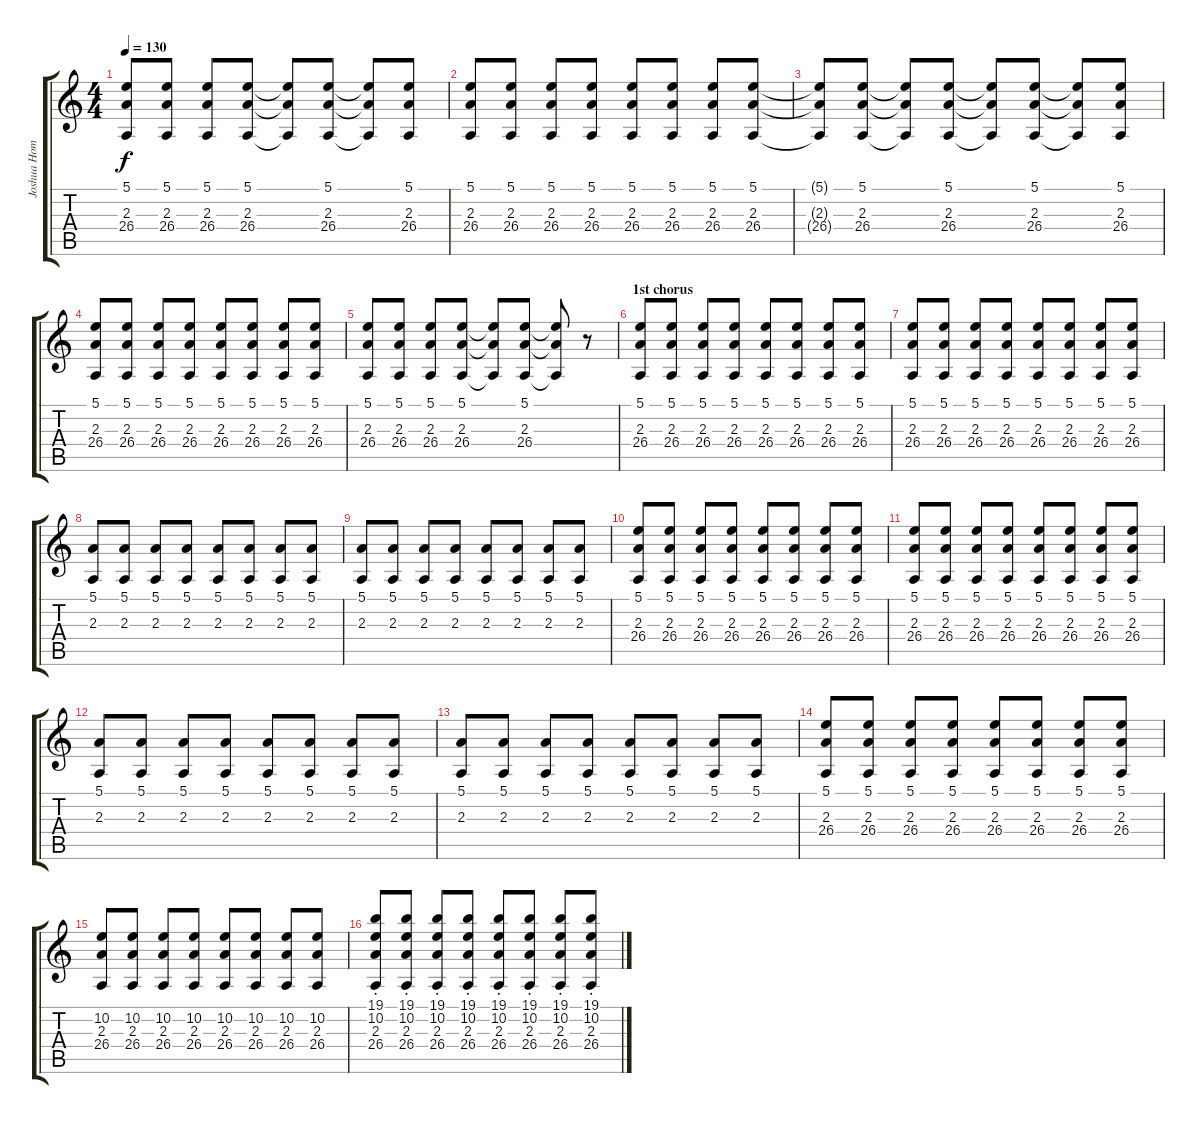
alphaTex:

\track ("Joshua Homme - piano" "Joshua Hom") {instrument honkytonkpiano}
\staff {score tabs}
\tuning (E4 B3 G3 D3 A2 E2) {hide}
\ts (4 4)
\tempo 130
\clef g2
\ks c
(5.1 2.3 26.4).8{dy f} (5.1 2.3 26.4).8 (5.1 2.3 26.4).8 (5.1 2.3 26.4).8 (5.1{t} 2.3{t} 26.4{t}).8 (5.1 2.3 26.4).8 (5.1{t} 2.3{t} 26.4{t}).8 (5.1 2.3 26.4).8 |
(5.1 2.3 26.4).8 (5.1 2.3 26.4).8 (5.1 2.3 26.4).8 (5.1 2.3 26.4).8 (5.1 2.3 26.4).8 (5.1 2.3 26.4).8 (5.1 2.3 26.4).8 (5.1 2.3 26.4).8 |
(5.1{t} 2.3{t} 26.4{t}).8 (5.1 2.3 26.4).8 (5.1{t} 2.3{t} 26.4{t}).8 (5.1 2.3 26.4).8 (5.1{t} 2.3{t} 26.4{t}).8 (5.1 2.3 26.4).8 (5.1{t} 2.3{t} 26.4{t}).8 (5.1 2.3 26.4).8 |
(5.1 2.3 26.4).8 (5.1 2.3 26.4).8 (5.1 2.3 26.4).8 (5.1 2.3 26.4).8 (5.1 2.3 26.4).8 (5.1 2.3 26.4).8 (5.1 2.3 26.4).8 (5.1 2.3 26.4).8 |
(5.1 2.3 26.4).8 (5.1 2.3 26.4).8 (5.1 2.3 26.4).8 (5.1 2.3 26.4).8 (5.1{t} 2.3{t} 26.4{t}).8 (5.1 2.3 26.4).8 (5.1{t} 2.3{t} 26.4{t}).8 r.8 |
\section ("" "1st chorus")
(5.1 2.3 26.4).8 (5.1 2.3 26.4).8 (5.1 2.3 26.4).8 (5.1 2.3 26.4).8 (5.1 2.3 26.4).8 (5.1 2.3 26.4).8 (5.1 2.3 26.4).8 (5.1 2.3 26.4).8 |
(5.1 2.3 26.4).8 (5.1 2.3 26.4).8 (5.1 2.3 26.4).8 (5.1 2.3 26.4).8 (5.1 2.3 26.4).8 (5.1 2.3 26.4).8 (5.1 2.3 26.4).8 (5.1 2.3 26.4).8 |
(5.1 2.3).8 (5.1 2.3).8 (5.1 2.3).8 (5.1 2.3).8 (5.1 2.3).8 (5.1 2.3).8 (5.1 2.3).8 (5.1 2.3).8 |
(5.1 2.3).8 (5.1 2.3).8 (5.1 2.3).8 (5.1 2.3).8 (5.1 2.3).8 (5.1 2.3).8 (5.1 2.3).8 (5.1 2.3).8 |
(5.1 2.3 26.4).8 (5.1 2.3 26.4).8 (5.1 2.3 26.4).8 (5.1 2.3 26.4).8 (5.1 2.3 26.4).8 (5.1 2.3 26.4).8 (5.1 2.3 26.4).8 (5.1 2.3 26.4).8 |
(5.1 2.3 26.4).8 (5.1 2.3 26.4).8 (5.1 2.3 26.4).8 (5.1 2.3 26.4).8 (5.1 2.3 26.4).8 (5.1 2.3 26.4).8 (5.1 2.3 26.4).8 (5.1 2.3 26.4).8 |
(5.1 2.3).8 (5.1 2.3).8 (5.1 2.3).8 (5.1 2.3).8 (5.1 2.3).8 (5.1 2.3).8 (5.1 2.3).8 (5.1 2.3).8 |
(5.1 2.3).8 (5.1 2.3).8 (5.1 2.3).8 (5.1 2.3).8 (5.1 2.3).8 (5.1 2.3).8 (5.1 2.3).8 (5.1 2.3).8 |
(5.1 2.3 26.4).8 (5.1 2.3 26.4).8 (5.1 2.3 26.4).8 (5.1 2.3 26.4).8 (5.1 2.3 26.4).8 (5.1 2.3 26.4).8 (5.1 2.3 26.4).8 (5.1 2.3 26.4).8 |
(10.2 2.3 26.4).8 (10.2 2.3 26.4).8 (10.2 2.3 26.4).8 (10.2 2.3 26.4).8 (10.2 2.3 26.4).8 (10.2 2.3 26.4).8 (10.2 2.3 26.4).8 (10.2 2.3 26.4).8 |
(19.1{st} 10.2 2.3 26.4).8 (19.1{st} 10.2 2.3 26.4).8 (19.1{st} 10.2 2.3 26.4).8 (19.1{st} 10.2 2.3 26.4).8 (19.1{st} 10.2 2.3 26.4).8 (19.1{st} 10.2 2.3 26.4).8 (19.1{st} 10.2 2.3 26.4).8 (19.1{st} 10.2 2.3 26.4).8
